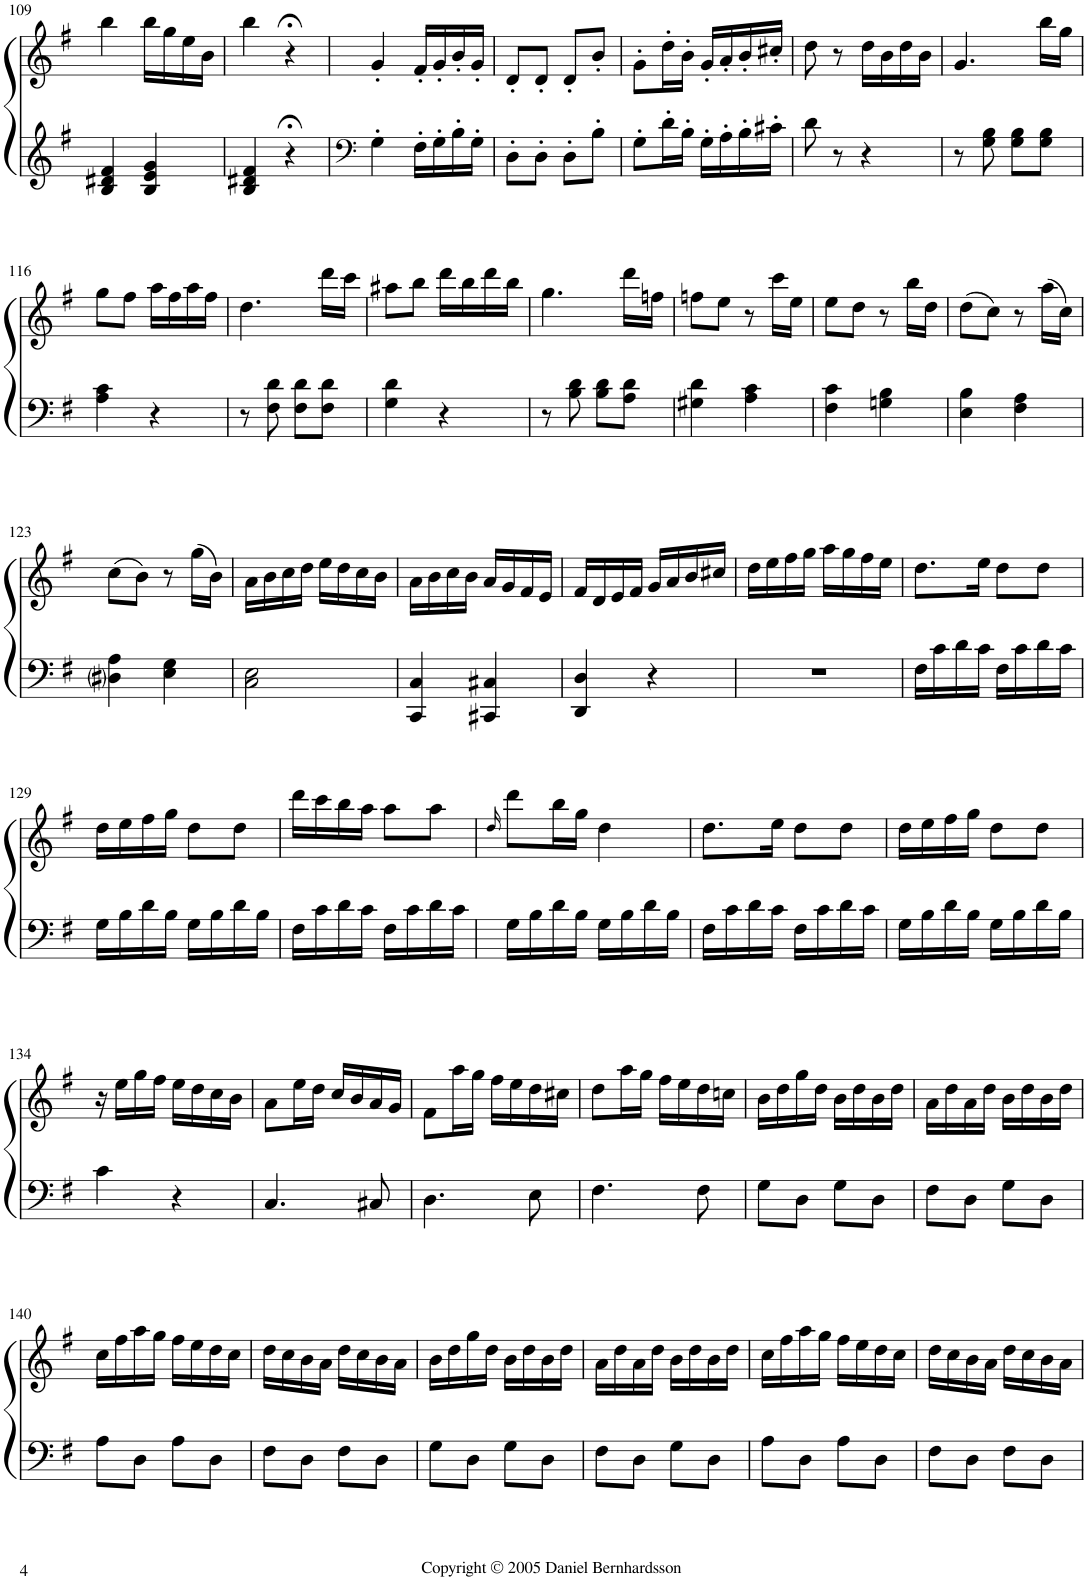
**kern	**kern
*part1	*part1
*staff2	*staff1
*I"Piano	*
*I'Pno.	*
!!LO:PB:g=z
*clefG2	*clefG2
*k[f#]	*k[f#]
*G:	*G:
*M2/4	*M2/4
=109	=109
4B/ 4d#X/ 4f#/	4bb\
4B/ 4e/ 4g/	16bb\LL
.	16gg\
.	16ee\
.	16b\JJ
=110	=110
4B/ 4d#X/ 4f#/	4bb\
4r;<	4r;<
=111	=111
*clefF4	*
4G'\	4g'/
16F#'\LL	16f#'/LL
16G'\	16g'/
16B'\	16b'/
16G'\JJ	16g'/JJ
=112	=112
8D'\L	8d'/L
8D'\J	8d'/J
8D'\L	8d'/L
8B'\J	8b'/J
=113	=113
8G'\L	8g'\L
16d'\L	16dd'\L
16B'\JJ	16b'\JJ
16G'\LL	16g'/LL
16A'\	16a'/
16B'\	16b'/
16c#X'\JJ	16cc#X'/JJ
=114	=114
8d\	8dd\
8r	8r
4r	16dd\LL
.	16b\
.	16dd\
.	16b\JJ
=115	=115
8r	4.g/
8G\ 8B\	.
8G\ 8B\L	.
8G\ 8B\J	16bb\LL
.	16gg\JJ
!!LO:LB:g=z
=116	=116
4A\ 4c\	8gg\L
.	8ff#\J
4r	16aa\LL
.	16ff#\
.	16aa\
.	16ff#\JJ
=117	=117
8r	4.dd\
8F#\ 8d\	.
8F#\ 8d\L	.
8F#\ 8d\J	16ddd\LL
.	16ccc\JJ
=118	=118
4G\ 4d\	8aa#X\L
.	8bb\J
4r	16ddd\LL
.	16bb\
.	16ddd\
.	16bb\JJ
=119	=119
8r	4.gg\
8B\ 8d\	.
8B\ 8d\L	.
8A\ 8d\J	16ddd\LL
.	16ffn\JJ
=120	=120
4G#X\ 4d\	8ffn\L
.	8ee\J
4A\ 4c\	8r
.	16ccc\LL
.	16ee\JJ
=121	=121
4F#\ 4c\	8ee\L
.	8dd\J
4Gn\ 4B\	8r
.	16bb\LL
.	16dd\JJ
=122	=122
4E\ 4B\	(8dd\L
.	8cc\J)
4F#\ 4A\	8r
.	(16aa\LL
.	16cc\JJ)
!!LO:LB:g=z
=123	=123
4D#i\ 4A\	(8cc\L
.	8b\J)
4E\ 4G\	8r
.	(16gg\LL
.	16b\JJ)
=124	=124
2C\ 2E\	16a\LL
.	16b\
.	16cc\
.	16dd\JJ
.	16ee\LL
.	16dd\
.	16cc\
.	16b\JJ
=125	=125
4CC/ 4C/	16a\LL
.	16b\
.	16cc\
.	16b\JJ
4CC#X/ 4C#X/	16a/LL
.	16g/
.	16f#/
.	16e/JJ
=126	=126
4DD/ 4D/	16f#/LL
.	16d/
.	16e/
.	16f#/JJ
4r	16g/LL
.	16a/
.	16b/
.	16cc#X/JJ
=127	=127
2r	16dd\LL
.	16ee\
.	16ff#\
.	16gg\JJ
.	16aa\LL
.	16gg\
.	16ff#\
.	16ee\JJ
=128	=128
16F#\LL	8.dd\L
16c\	.
16d\	.
16c\JJ	16ee\Jk
16F#\LL	8dd\L
16c\	.
16d\	8dd\J
16c\JJ	.
!!LO:LB:g=z
=129	=129
16G\LL	16dd\LL
16B\	16ee\
16d\	16ff#\
16B\JJ	16gg\JJ
16G\LL	8dd\L
16B\	.
16d\	8dd\J
16B\JJ	.
=130	=130
16F#\LL	16ddd\LL
16c\	16ccc\
16d\	16bb\
16c\JJ	16aa\JJ
16F#\LL	8aa\L
16c\	.
16d\	8aa\J
16c\JJ	.
=131	=131
.	16qdd/
16G\LL	8ddd\L
16B\	.
16d\	16bb\L
16B\JJ	16gg\JJ
16G\LL	4dd\
16B\	.
16d\	.
16B\JJ	.
=132	=132
16F#\LL	8.dd\L
16c\	.
16d\	.
16c\JJ	16ee\Jk
16F#\LL	8dd\L
16c\	.
16d\	8dd\J
16c\JJ	.
=133	=133
16G\LL	16dd\LL
16B\	16ee\
16d\	16ff#\
16B\JJ	16gg\JJ
16G\LL	8dd\L
16B\	.
16d\	8dd\J
16B\JJ	.
!!LO:LB:g=z
=134	=134
4c\	16r
.	16ee\LL
.	16gg\
.	16ff#\JJ
4r	16ee\LL
.	16dd\
.	16cc\
.	16b\JJ
=135	=135
4.C/	8a\L
.	16ee\L
.	16dd\JJ
.	16cc/LL
.	16b/
8C#X/	16a/
.	16g/JJ
=136	=136
4.D\	8f#\L
.	16aa\L
.	16gg\JJ
.	16ff#\LL
.	16ee\
8E\	16dd\
.	16cc#X\JJ
=137	=137
4.F#\	8dd\L
.	16aa\L
.	16gg\JJ
.	16ff#\LL
.	16ee\
8F#\	16dd\
.	16ccn\JJ
=138	=138
8G\L	16b\LL
.	16dd\
8D\J	16gg\
.	16dd\JJ
8G\L	16b\LL
.	16dd\
8D\J	16b\
.	16dd\JJ
=139	=139
8F#\L	16a\LL
.	16dd\
8D\J	16a\
.	16dd\JJ
8G\L	16b\LL
.	16dd\
8D\J	16b\
.	16dd\JJ
!!LO:LB:g=z
=140	=140
8A\L	16cc\LL
.	16ff#\
8D\J	16aa\
.	16gg\JJ
8A\L	16ff#\LL
.	16ee\
8D\J	16dd\
.	16cc\JJ
=141	=141
8F#\L	16dd\LL
.	16cc\
8D\J	16b\
.	16a\JJ
8F#\L	16dd\LL
.	16cc\
8D\J	16b\
.	16a\JJ
=142	=142
8G\L	16b\LL
.	16dd\
8D\J	16gg\
.	16dd\JJ
8G\L	16b\LL
.	16dd\
8D\J	16b\
.	16dd\JJ
=143	=143
8F#\L	16a\LL
.	16dd\
8D\J	16a\
.	16dd\JJ
8G\L	16b\LL
.	16dd\
8D\J	16b\
.	16dd\JJ
=144	=144
8A\L	16cc\LL
.	16ff#\
8D\J	16aa\
.	16gg\JJ
8A\L	16ff#\LL
.	16ee\
8D\J	16dd\
.	16cc\JJ
=145	=145
8F#\L	16dd\LL
.	16cc\
8D\J	16b\
.	16a\JJ
8F#\L	16dd\LL
.	16cc\
8D\J	16b\
.	16a\JJ
=	=
*-	*-
